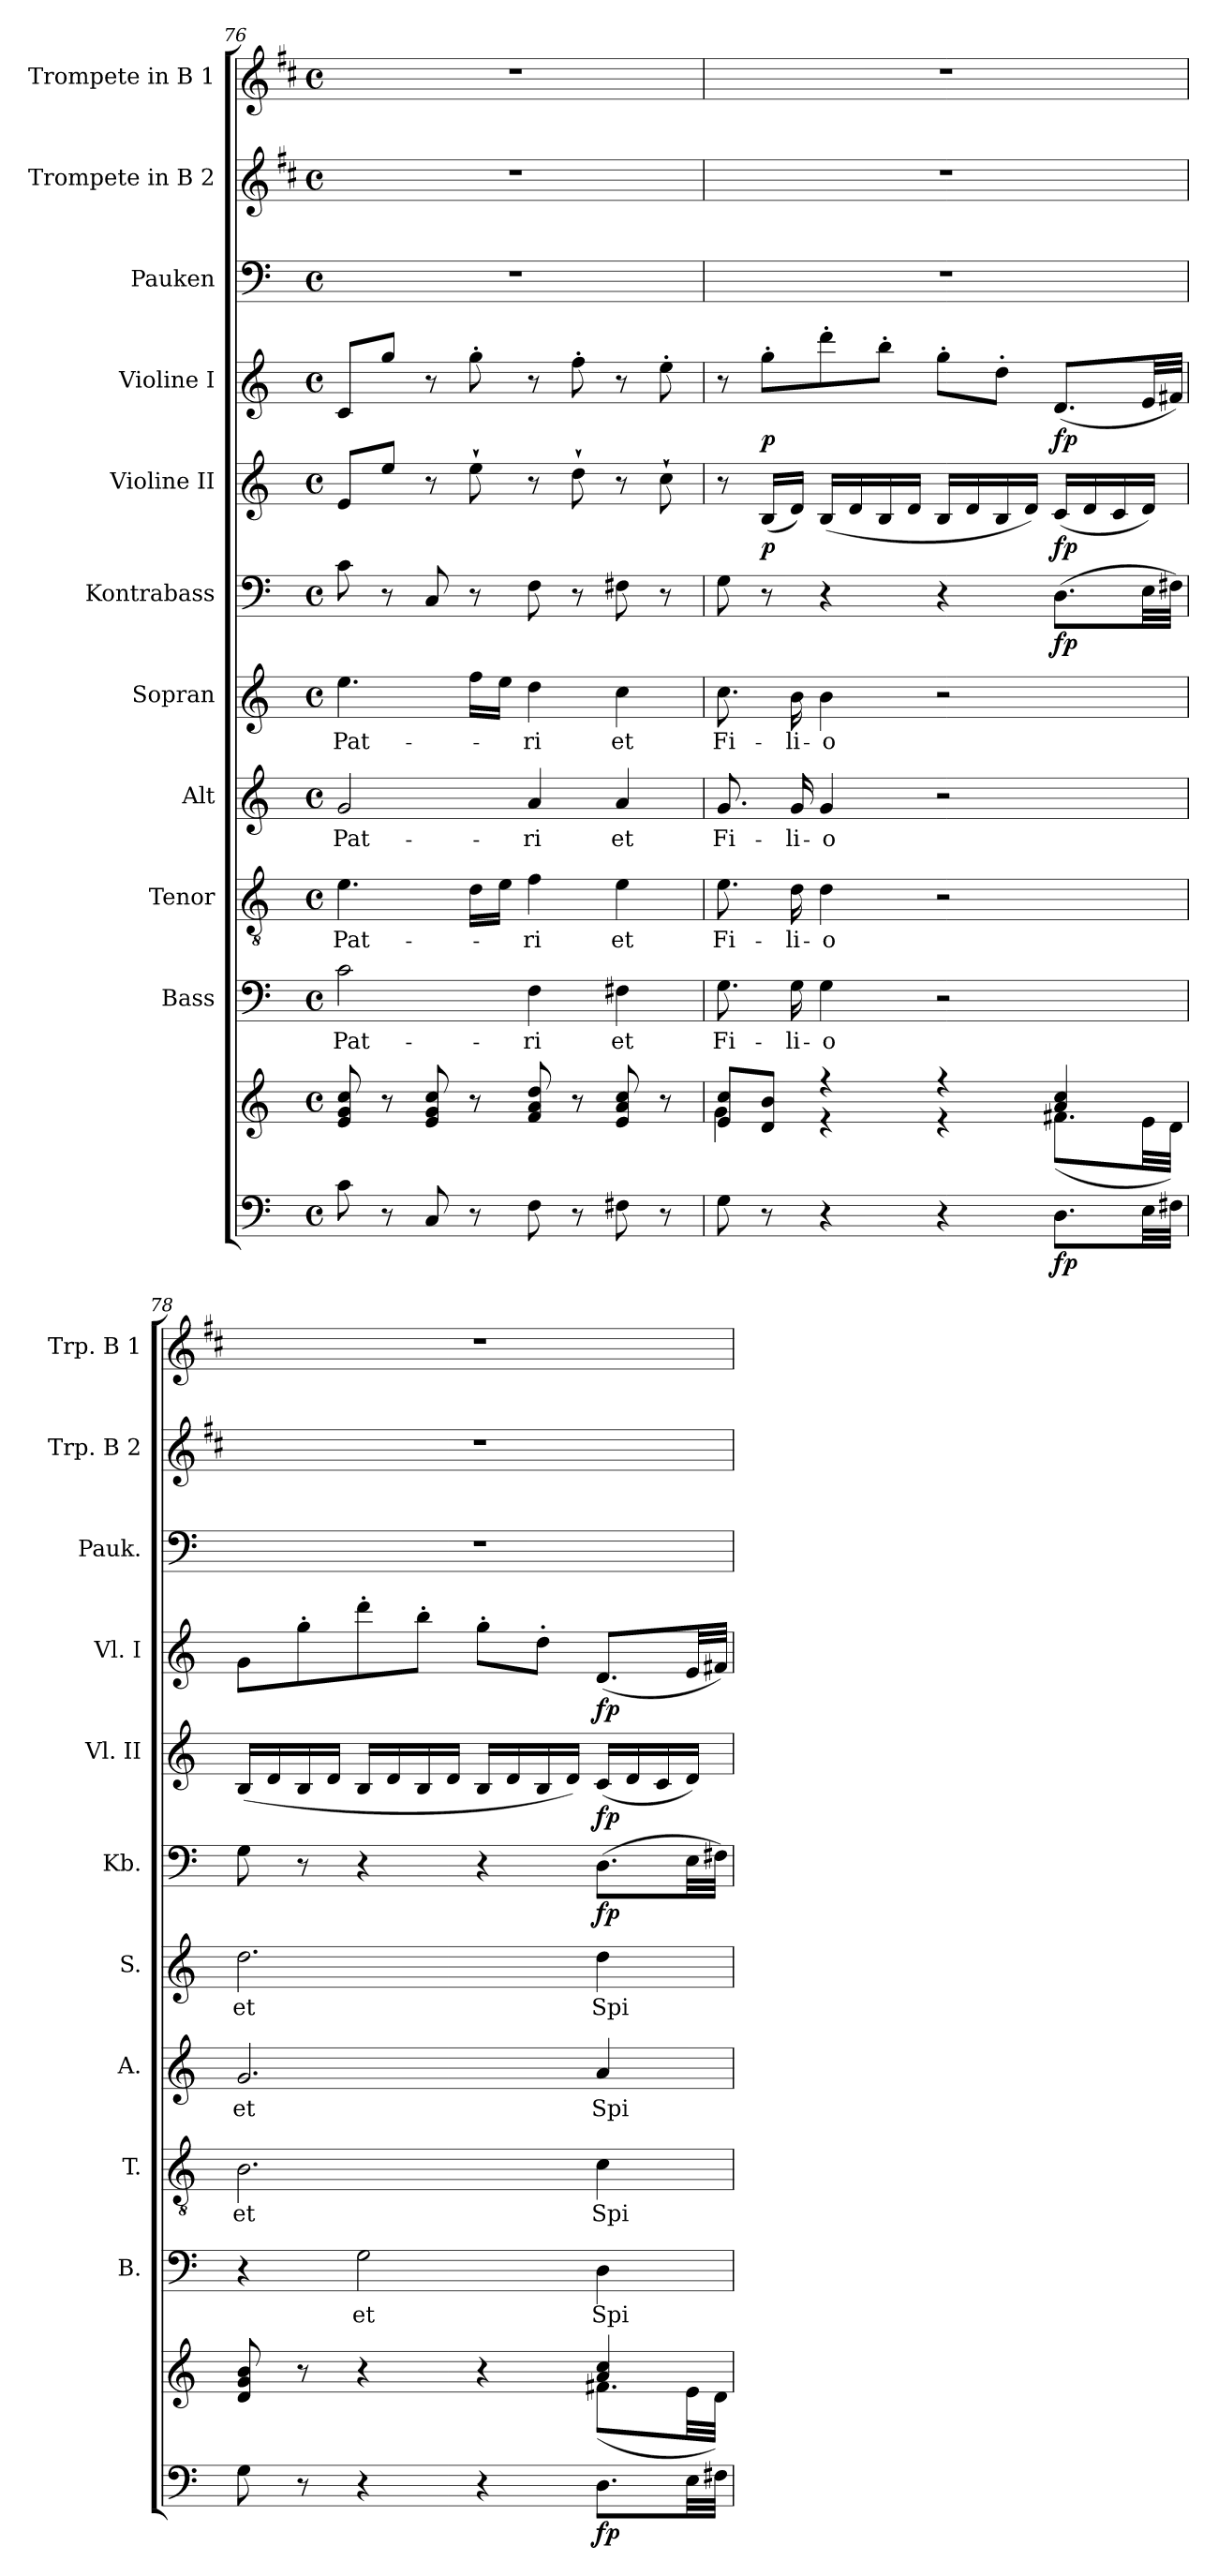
**kern	**kern	**dynam	**kern	**text	**kern	**text	**kern	**text	**kern	**text	**kern	**dynam	**kern	**dynam	**kern	**dynam	**kern	**kern	**kern
*part11	*part11	*part11	*part10	*part10	*part9	*part9	*part8	*part8	*part7	*part7	*part6	*part6	*part5	*part5	*part4	*part4	*part3	*part2	*part1
*staff12	*staff11	*staff11/12	*staff10	*staff10	*staff9	*staff9	*staff8	*staff8	*staff7	*staff7	*staff6	*staff6	*staff5	*staff5	*staff4	*staff4	*staff3	*staff2	*staff1
*	*	*	*I"Bass	*	*I"Tenor	*	*I"Alt	*	*I"Sopran	*	*I"Kontrabass	*	*I"Violine II	*	*I"Violine I	*	*I"Pauken	*I"Trompete in B 2	*I"Trompete in B 1
*	*	*	*I'B.	*	*I'T.	*	*I'A.	*	*I'S.	*	*I'Kb.	*	*I'Vl. II	*	*I'Vl. I	*	*I'Pauk.	*I'Trp. B 2	*I'Trp. B 1
!!LO:PB:g=z
*clefF4	*clefG2	*	*clefF4	*	*clefGv2	*	*clefG2	*	*clefG2	*	*clefF4	*	*clefG2	*	*clefG2	*	*clefF4	*clefG2	*clefG2
*	*	*	*	*	*	*	*	*	*	*	*ITrd7c12	*	*	*	*	*	*	*ITrd1c2	*ITrd1c2
*k[]	*k[]	*	*k[]	*	*k[]	*	*k[]	*	*k[]	*	*k[]	*	*k[]	*	*k[]	*	*k[]	*k[]	*k[]
*C:	*C:	*	*C:	*	*C:	*	*C:	*	*C:	*	*C:	*	*C:	*	*C:	*	*C:	*C:	*C:
*M4/4	*M4/4	*	*M4/4	*	*M4/4	*	*M4/4	*	*M4/4	*	*M4/4	*	*M4/4	*	*M4/4	*	*M4/4	*M4/4	*M4/4
*met(c)	*met(c)	*	*met(c)	*	*met(c)	*	*met(c)	*	*met(c)	*	*met(c)	*	*met(c)	*	*met(c)	*	*met(c)	*met(c)	*met(c)
=76	=76	=76	=76	=76	=76	=76	=76	=76	=76	=76	=76	=76	=76	=76	=76	=76	=76	=76	=76
!	!	!	!	!LO:LY:b	!	!LO:LY:b	!	!LO:LY:b	!	!LO:LY:b	!	!	!	!	!	!	!	!	!
8c\	8e/ 8g/ 8cc/	.	2c\	Pat-	4.e\	Pat-	2g/	Pat-	4.ee\	Pat-	8C\	.	8e/L	.	8c/L	.	1r	1r	1r
8r	8r	.	.	.	.	.	.	.	.	.	8r	.	8ee/J	.	8gg/J	.	.	.	.
8C/	8e/ 8g/ 8cc/	.	.	.	.	.	.	.	.	.	8CC/	.	8r	.	8r	.	.	.	.
8r	8r	.	.	.	16d\LL	.	.	.	16ff\LL	.	8r	.	8ee`>\	.	8gg'>\	.	.	.	.
.	.	.	.	.	16e\JJ	.	.	.	16ee\JJ	.	.	.	.	.	.	.	.	.	.
!	!	!	!	!LO:LY:b	!	!LO:LY:b	!	!LO:LY:b	!	!LO:LY:b	!	!	!	!	!	!	!	!	!
8F\	8f/ 8a/ 8dd/	.	4F\	-ri	4f\	-ri	4a/	-ri	4dd\	-ri	8FF\	.	8r	.	8r	.	.	.	.
8r	8r	.	.	.	.	.	.	.	.	.	8r	.	8dd`>\	.	8ff'>\	.	.	.	.
!	!	!	!	!LO:LY:b	!	!LO:LY:b	!	!LO:LY:b	!	!LO:LY:b	!	!	!	!	!	!	!	!	!
8F#X\	8e/ 8a/ 8cc/	.	4F#X\	et	4e\	et	4a/	et	4cc\	et	8FF#X\	.	8r	.	8r	.	.	.	.
8r	8r	.	.	.	.	.	.	.	.	.	8r	.	8cc`>\	.	8ee'>\	.	.	.	.
=77	=77	=77	=77	=77	=77	=77	=77	=77	=77	=77	=77	=77	=77	=77	=77	=77	=77	=77	=77
*	*^	*	*	*	*	*	*	*	*	*	*	*	*	*	*	*	*	*	*
!	!	!	!	!	!LO:LY:b	!	!LO:LY:b	!	!LO:LY:b	!	!LO:LY:b	!	!	!	!	!	!	!	!	!
8G\	8e/ 8cc/L	4g\	.	8.G\	Fi-	8.e\	Fi-	8.g/	Fi-	8.cc\	Fi-	8GG\	.	8r	.	8r	.	1r	1r	1r
!	!	!	!	!	!	!	!	!	!	!	!	!	!	!	!LO:DY:b	!	!LO:DY:b	!	!	!
8r	8d/ 8b/J	.	.	.	.	.	.	.	.	.	.	8r	.	(<16B/LL	p	8gg'>\L	p	.	.	.
!	!	!	!	!	!LO:LY:b	!	!LO:LY:b	!	!LO:LY:b	!	!LO:LY:b	!	!	!	!	!	!	!	!	!
.	.	.	.	16G\	-li-	16d\	-li-	16g/	-li-	16b\	-li-	.	.	16d/JJ)	.	.	.	.	.	.
!	!	!	!	!	!LO:LY:b	!	!LO:LY:b	!	!LO:LY:b	!	!LO:LY:b	!	!	!	!	!	!	!	!	!
4r	4r	4r	.	4G\	-o	4d\	-o	4g/	-o	4b\	-o	4r	.	(<16B/LL	.	8ddd'>\	.	.	.	.
.	.	.	.	.	.	.	.	.	.	.	.	.	.	16d/	.	.	.	.	.	.
.	.	.	.	.	.	.	.	.	.	.	.	.	.	16B/	.	8bb'>\J	.	.	.	.
.	.	.	.	.	.	.	.	.	.	.	.	.	.	16d/JJ	.	.	.	.	.	.
4r	4r	4r	.	2r	.	2r	.	2r	.	2r	.	4r	.	16B/LL	.	8gg'>\L	.	.	.	.
.	.	.	.	.	.	.	.	.	.	.	.	.	.	16d/	.	.	.	.	.	.
.	.	.	.	.	.	.	.	.	.	.	.	.	.	16B/	.	8dd'>\J	.	.	.	.
.	.	.	.	.	.	.	.	.	.	.	.	.	.	16d/JJ)	.	.	.	.	.	.
!	!	!	!LO:DY:b=2	!	!	!	!	!	!	!	!	!	!LO:DY:b	!	!LO:DY:b	!	!LO:DY:b	!	!	!
8.D\L	4a/ 4cc/	(<8.f#X\L	fp	.	.	.	.	.	.	.	.	(>8.DD\L	fp	(<16c/LL	fp	(<8.d/L	fp	.	.	.
.	.	.	.	.	.	.	.	.	.	.	.	.	.	16d/	.	.	.	.	.	.
.	.	.	.	.	.	.	.	.	.	.	.	.	.	16c/	.	.	.	.	.	.
32E\LL	.	32e\LL	.	.	.	.	.	.	.	.	.	32EE\LL	.	16d/JJ)	.	32e/LL	.	.	.	.
32F#X\JJJ	.	32d\JJJ)	.	.	.	.	.	.	.	.	.	32FF#X\JJJ)	.	.	.	32f#X/JJJ)	.	.	.	.
=78	=78	=78	=78	=78	=78	=78	=78	=78	=78	=78	=78	=78	=78	=78	=78	=78	=78	=78	=78	=78
!	!	!	!	!	!	!	!LO:LY:b	!	!LO:LY:b	!	!LO:LY:b	!	!	!	!	!	!	!	!	!
8G\	8d/ 8g/ 8b/	2.ryy	.	4r	.	2.B\	et	2.g/	et	2.dd\	et	8GG\	.	(<16B/LL	.	8g\L	.	1r	1r	1r
.	.	.	.	.	.	.	.	.	.	.	.	.	.	16d/	.	.	.	.	.	.
8r	8r	.	.	.	.	.	.	.	.	.	.	8r	.	16B/	.	8gg'>\	.	.	.	.
.	.	.	.	.	.	.	.	.	.	.	.	.	.	16d/JJ	.	.	.	.	.	.
!	!	!	!	!	!LO:LY:b	!	!	!	!	!	!	!	!	!	!	!	!	!	!	!
4r	4r	.	.	2G\	et	.	.	.	.	.	.	4r	.	16B/LL	.	8ddd'>\	.	.	.	.
.	.	.	.	.	.	.	.	.	.	.	.	.	.	16d/	.	.	.	.	.	.
.	.	.	.	.	.	.	.	.	.	.	.	.	.	16B/	.	8bb'>\J	.	.	.	.
.	.	.	.	.	.	.	.	.	.	.	.	.	.	16d/JJ	.	.	.	.	.	.
4r	4r	.	.	.	.	.	.	.	.	.	.	4r	.	16B/LL	.	8gg'>\L	.	.	.	.
.	.	.	.	.	.	.	.	.	.	.	.	.	.	16d/	.	.	.	.	.	.
.	.	.	.	.	.	.	.	.	.	.	.	.	.	16B/	.	8dd'>\J	.	.	.	.
.	.	.	.	.	.	.	.	.	.	.	.	.	.	16d/JJ)	.	.	.	.	.	.
!	!	!	!LO:DY:b=2	!	!LO:LY:b	!	!LO:LY:b	!	!LO:LY:b	!	!LO:LY:b	!	!LO:DY:b	!	!LO:DY:b	!	!LO:DY:b	!	!	!
8.D\L	4a/ 4cc/	(<8.f#X\L	fp	4D\	Spi-	4c\	Spi-	4a/	Spi-	4dd\	Spi-	(>8.DD\L	fp	(<16c/LL	fp	(<8.d/L	fp	.	.	.
.	.	.	.	.	.	.	.	.	.	.	.	.	.	16d/	.	.	.	.	.	.
.	.	.	.	.	.	.	.	.	.	.	.	.	.	16c/	.	.	.	.	.	.
32E\LL	.	32e\LL	.	.	.	.	.	.	.	.	.	32EE\LL	.	16d/JJ)	.	32e/LL	.	.	.	.
32F#X\JJJ	.	32d\JJJ)	.	.	.	.	.	.	.	.	.	32FF#X\JJJ)	.	.	.	32f#X/JJJ)	.	.	.	.
*	*v	*v	*	*	*	*	*	*	*	*	*	*	*	*	*	*	*	*	*	*
=	=	=	=	=	=	=	=	=	=	=	=	=	=	=	=	=	=	=	=
*-	*-	*-	*-	*-	*-	*-	*-	*-	*-	*-	*-	*-	*-	*-	*-	*-	*-	*-	*-
